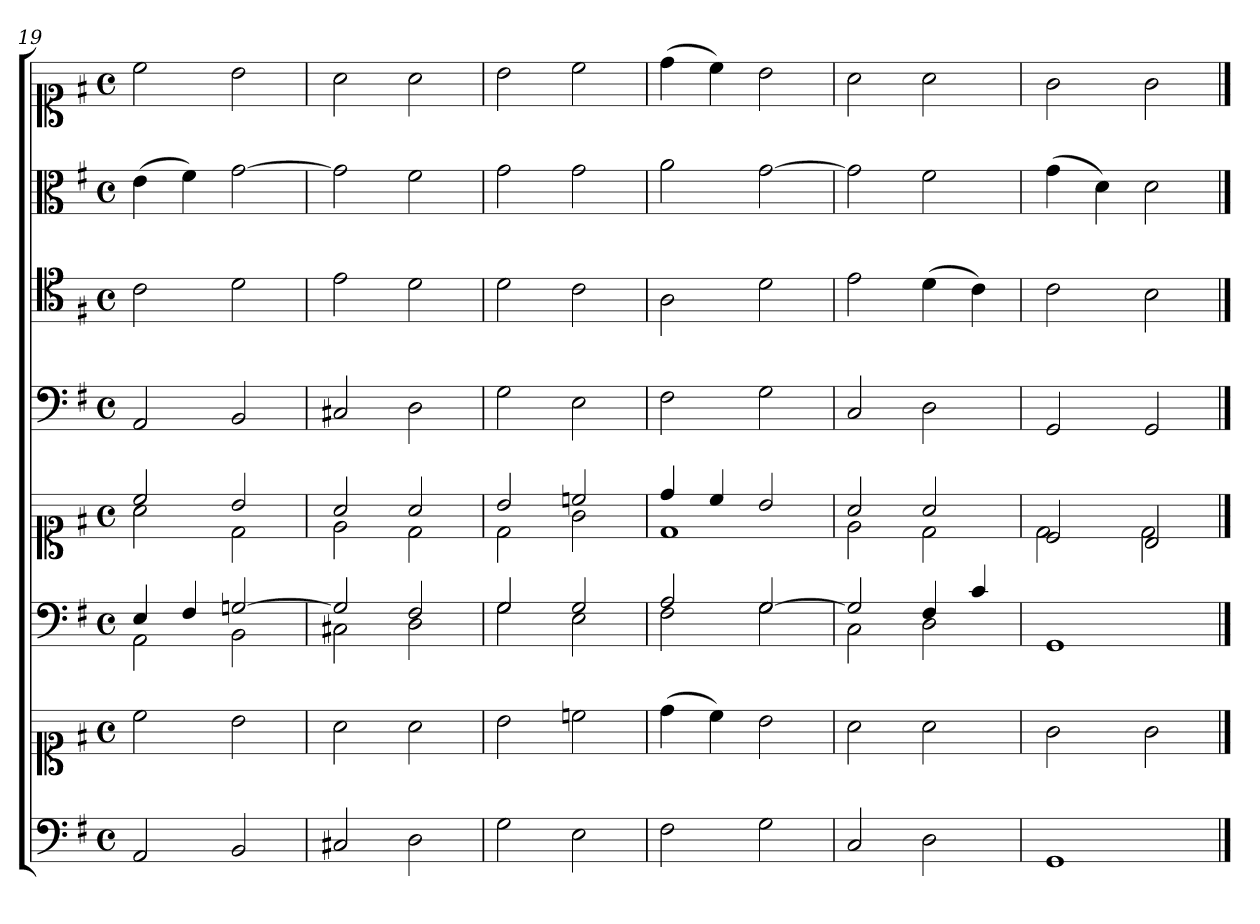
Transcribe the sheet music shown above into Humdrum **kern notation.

**kern	**kern	**kern	**kern	**kern	**kern	**kern	**kern
*part6	*part6	*part5	*part5	*part4	*part3	*part2	*part1
*staff8	*staff7	*staff6	*staff5	*staff4	*staff3	*staff2	*staff1
*clefF4	*clefC1	*clefF4	*clefC1	*clefF4	*clefC4	*clefC3	*clefC1
*k[f#]	*k[f#]	*k[f#]	*k[f#]	*k[f#]	*k[f#]	*k[f#]	*k[f#]
*G:	*G:	*G:	*G:	*G:	*G:	*G:	*G:
*M4/4	*M4/4	*M4/4	*M4/4	*M4/4	*M4/4	*M4/4	*M4/4
*met(c)	*met(c)	*met(c)	*met(c)	*met(c)	*met(c)	*met(c)	*met(c)
=19	=19	=19	=19	=19	=19	=19	=19
*	*	*^	*^	*	*	*	*
2AA	2cc	4E	2AA	2cc	2a	2AA	2c	(4e	2cc
.	.	4F#	.	.	.	.	.	4f#)	.
2BB	2b	[2Gn	2BB	2b	2d	2BB	2d	[2g	2b
=20	=20	=20	=20	=20	=20	=20	=20	=20	=20
2C#X	2a	2G]	2C#X	2a	2e	2C#X	2e	2g]	2a
2D	2a	2F#	2D	2a	2d	2D	2d	2f#	2a
=21	=21	=21	=21	=21	=21	=21	=21	=21	=21
2G	2b	2G	2G	2b	2d	2G	2d	2g	2b
2E	2ccn	2G	2E	2ccn	2g	2E	2c	2g	2cc
=22	=22	=22	=22	=22	=22	=22	=22	=22	=22
2F#	(4dd	2A	2F#	4dd	1d	2F#	2A	2a	(4dd
.	4cc)	.	.	4cc	.	.	.	.	4cc)
2G	2b	[2G	2G	2b	.	2G	2d	[2g	2b
=23	=23	=23	=23	=23	=23	=23	=23	=23	=23
2C	2a	2G]	2C	2a	2e	2C	2e	2g]	2a
2D	2a	4F#	2D	2a	2d	2D	(4d	2f#	2a
.	.	4c	.	.	.	.	4c)	.	.
*	*	*v	*v	*	*	*	*	*	*
=24	=24	=24	=24	=24	=24	=24	=24	=24
1GG	2g	1GG	2c	2d	2GG	2c	(4g	2g
.	.	.	.	.	.	.	4d)	.
.	2g	.	2B	2d	2GG	2B	2d	2g
*	*	*	*v	*v	*	*	*	*
==	==	==	==	==	==	==	==
*-	*-	*-	*-	*-	*-	*-	*-
